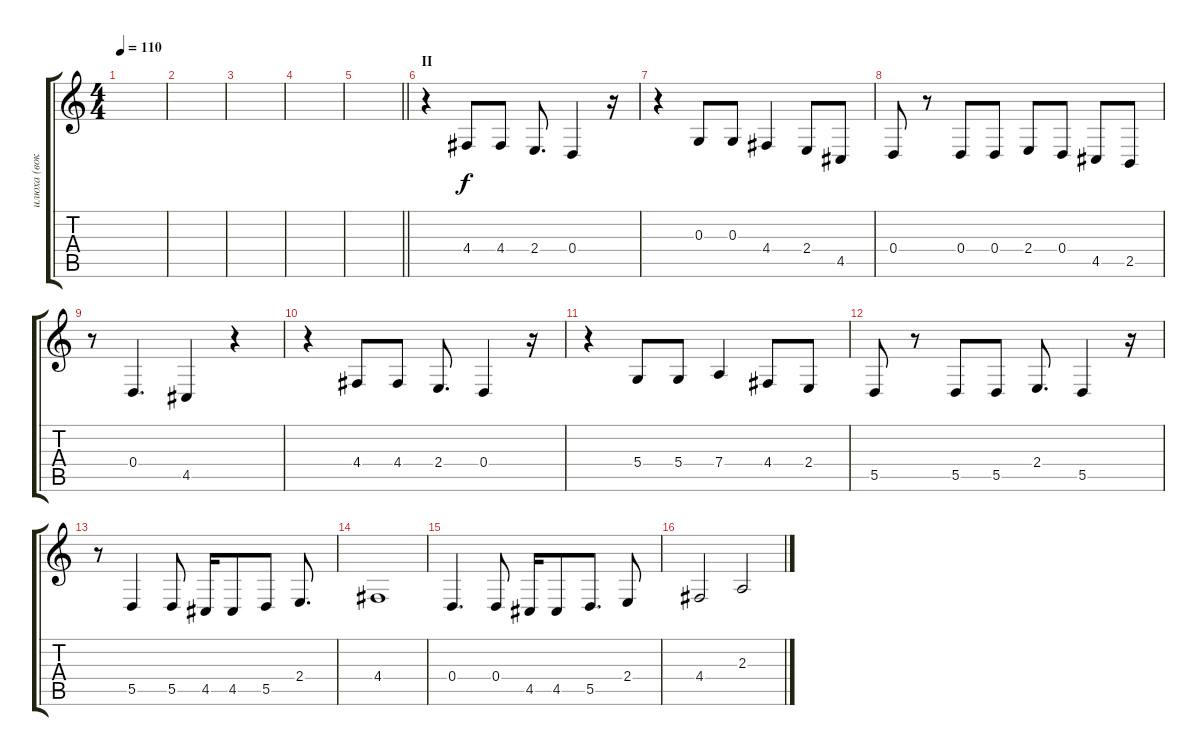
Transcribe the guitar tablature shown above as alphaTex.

\track ("илюха (вокал)" "илюха (вок") {instrument brightacousticpiano}
\staff {score tabs}
\tuning (E4 B3 G3 D3 A2 E2) {hide}
\ts (4 4)
\tempo 110
\clef g2
\ks c
|
|
|
|
\barLineRight lightlight
|
\section ("" "II")
r.4 4.4.8 4.4.8 2.4.8{d} 0.4.4 r.16 |
r.4 0.3.8 0.3.8 4.4.4 2.4.8 4.5.8 |
0.4.8 r.8 0.4.8 0.4.8 2.4.8 0.4.8 4.5.8 2.5.8 |
r.8 0.4.4{d} 4.5.4 r.4 |
r.4 4.4.8 4.4.8 2.4.8{d} 0.4.4 r.16 |
r.4 5.4.8 5.4.8 7.4.4 4.4.8 2.4.8 |
5.5.8 r.8 5.5.8 5.5.8 2.4.8{d} 5.5.4 r.16 |
r.8 5.5.4 5.5.8 4.5.16 4.5.8 5.5.8 2.4.8{d} |
4.4.1 |
0.4.4{d} 0.4.8 4.5.16 4.5.8 5.5.8{d} 2.4.8 |
4.4.2 2.3.2
